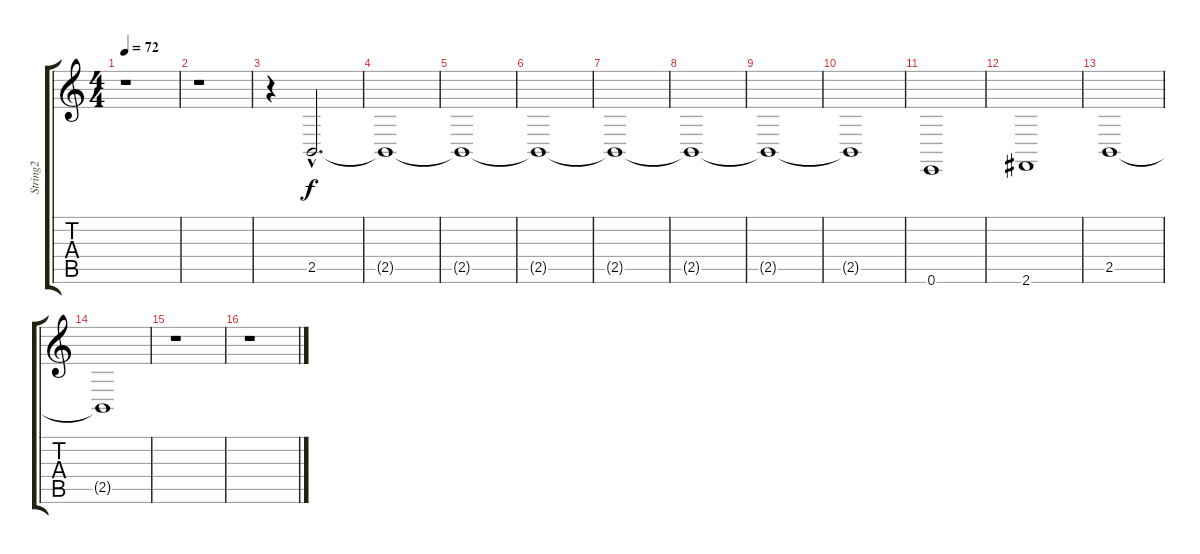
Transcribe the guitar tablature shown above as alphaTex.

\track ("String2" "String2") {instrument stringensemble1}
\staff {score tabs}
\tuning (E4 B3 G3 D3 A2 E2) {hide}
\ts (4 4)
\tempo 72
\clef g2
\ks c
r.1{dy f instrument stringensemble1} |
r.1 |
r.4 2.5{hac}.2{d} |
2.5{t}.1 |
2.5{t}.1 |
2.5{t}.1 |
2.5{t}.1 |
2.5{t}.1 |
2.5{t}.1 |
2.5{t}.1 |
0.6.1 |
2.6.1 |
2.5.1 |
2.5{t}.1 |
r.1 |
r.1
